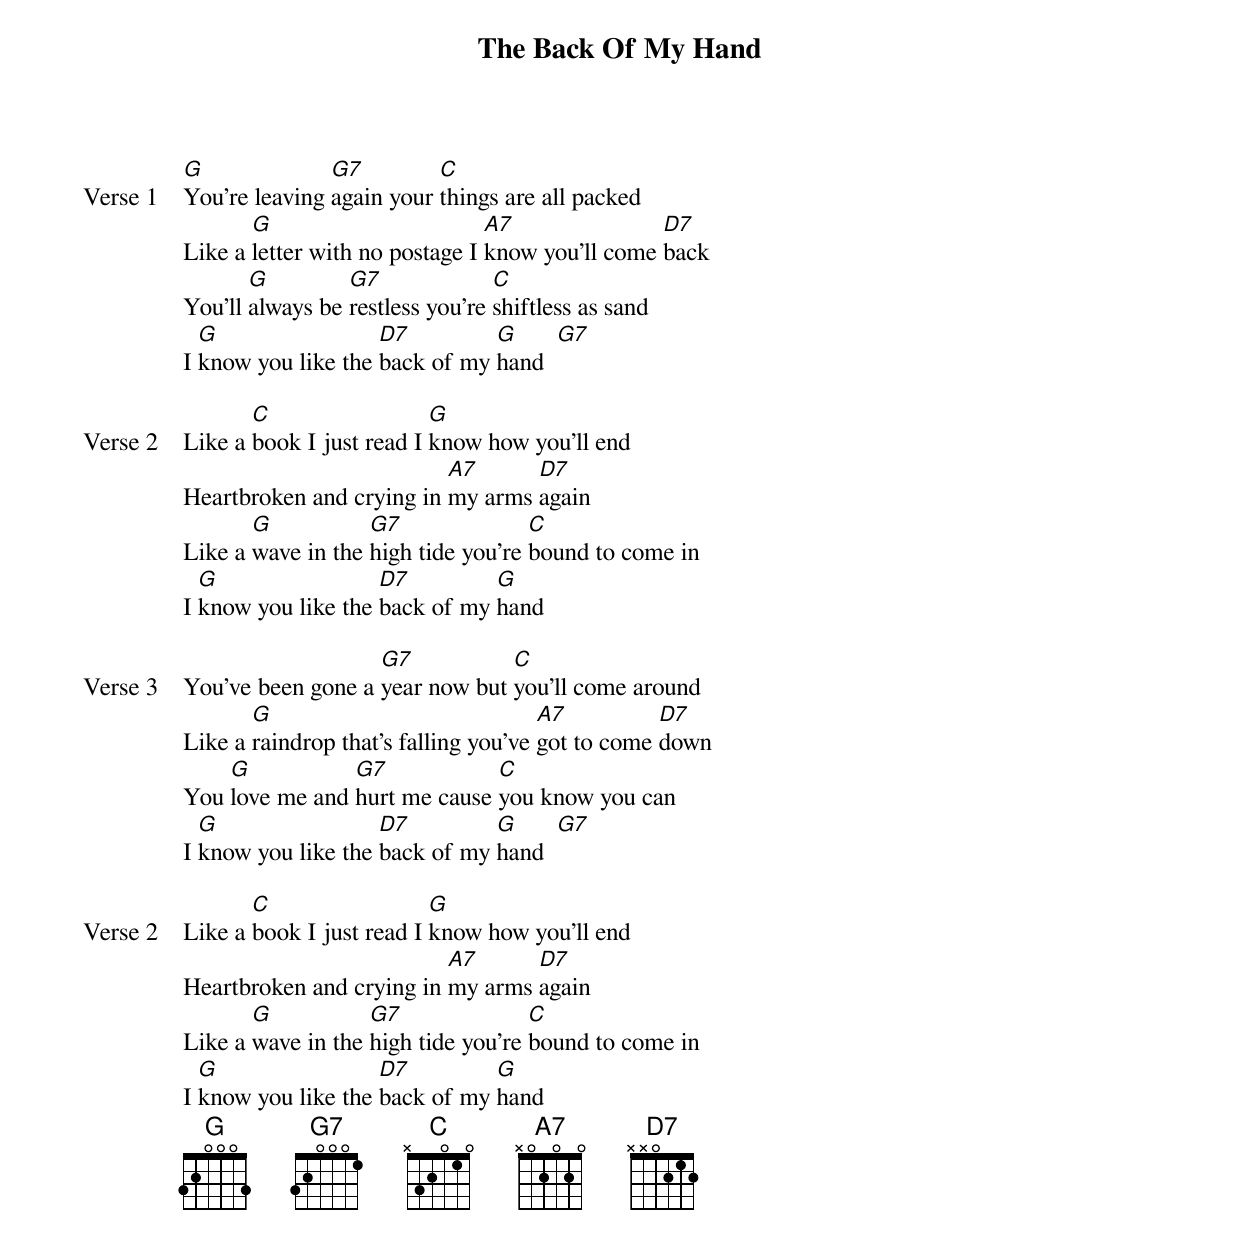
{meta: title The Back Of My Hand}
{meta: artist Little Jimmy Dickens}
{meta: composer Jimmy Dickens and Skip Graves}

{start_of_verse: Verse 1}
[G]You're leaving [G7]again your [C]things are all packed
Like a [G]letter with no postage I [A7]know you'll come [D7]back
You'll [G]always be [G7]restless you're [C]shiftless as sand
I [G]know you like the [D7]back of my [G]hand  [G7]
{end_of_verse}

{start_of_verse: Verse 2}
Like a [C]book I just read I [G]know how you'll end
Heartbroken and crying in [A7]my arms [D7]again
Like a [G]wave in the [G7]high tide you're [C]bound to come in
I [G]know you like the [D7]back of my [G]hand
{end_of_verse}

{start_of_verse: Verse 3}
You've been gone a [G7]year now but [C]you'll come around
Like a [G]raindrop that's falling you've [A7]got to come [D7]down
You [G]love me and [G7]hurt me cause [C]you know you can
I [G]know you like the [D7]back of my [G]hand  [G7]
{end_of_verse}

{start_of_verse: Verse 2}
Like a [C]book I just read I [G]know how you'll end
Heartbroken and crying in [A7]my arms [D7]again
Like a [G]wave in the [G7]high tide you're [C]bound to come in
I [G]know you like the [D7]back of my [G]hand
{end_of_verse}
